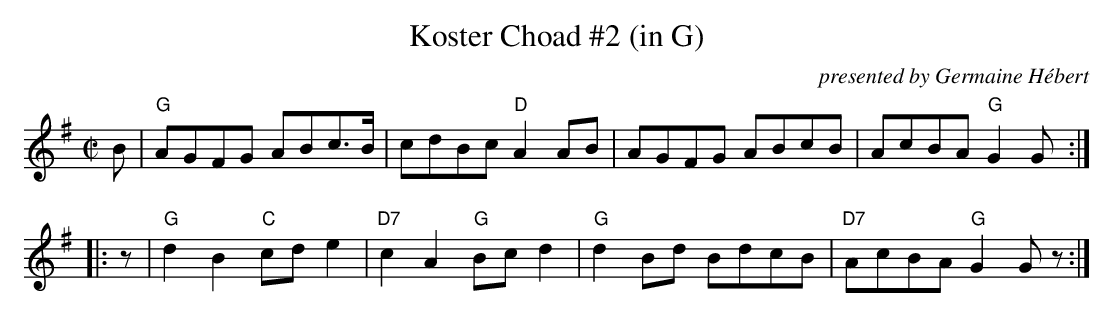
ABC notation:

X:1
T: Koster Choad #2 (in G)
O: presented by Germaine H\'ebert
M: C|
L: 1/8
K: G
B |\
"G"AGFG ABc>B | cdBc "D"A2 AB |\
AGFG    ABcB  | AcBA "G"G2 G :|
|: z |\
"G"d2B2 "C"cde2 | "D7"c2A2 "G"Bcd2 |\
"G"d2Bd    BdcB | "D7"AcBA "G"G2 Gz :|
